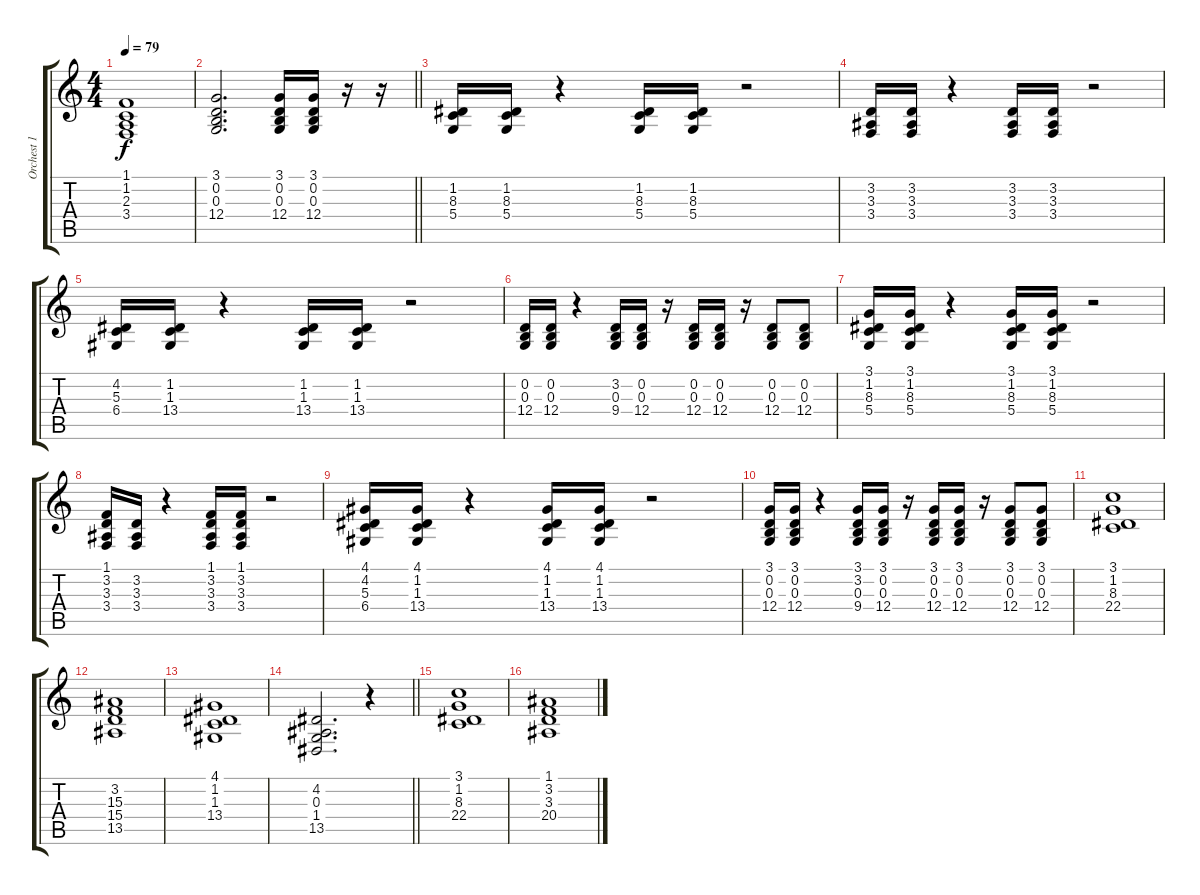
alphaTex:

\track ("Orchest 1" "Orchest 1") {instrument stringensemble1}
\staff {score tabs}
\tuning (E4 B3 G3 D3 A2 E2) {hide}
\ts (4 4)
\tempo 79
\clef g2
\ks c
(1.1 1.2 2.3 3.4).1{dy f} |
\barLineRight lightlight
(3.1 0.2 0.3 12.4).2{d} (3.1 0.2 0.3 12.4).16 (3.1 0.2 0.3 12.4).16 r.16 r.16 |
(1.2 8.3 5.4).16 (1.2 8.3 5.4).16 r.4 (1.2 8.3 5.4).16 (1.2 8.3 5.4).16 r.2 |
(3.2 3.3 3.4).16 (3.2 3.3 3.4).16 r.4 (3.2 3.3 3.4).16 (3.2 3.3 3.4).16 r.2 |
(4.2 5.3 6.4).16 (1.2 1.3 13.4).16 r.4 (1.2 1.3 13.4).16 (1.2 1.3 13.4).16 r.2 |
(0.2 0.3 12.4).16 (0.2 0.3 12.4).16 r.4 (3.2 0.3 9.4).16 (0.2 0.3 12.4).16 r.16 (0.2 0.3 12.4).16 (0.2 0.3 12.4).16 r.16 (0.2 0.3 12.4).8 (0.2 0.3 12.4).8 |
(3.1 1.2 8.3 5.4).16 (3.1 1.2 8.3 5.4).16 r.4 (3.1 1.2 8.3 5.4).16 (3.1 1.2 8.3 5.4).16 r.2 |
(1.1 3.2 3.3 3.4).16 (3.2 3.3 3.4).16 r.4 (1.1 3.2 3.3 3.4).16 (1.1 3.2 3.3 3.4).16 r.2 |
(4.1 4.2 5.3 6.4).16 (4.1 1.2 1.3 13.4).16 r.4 (4.1 1.2 1.3 13.4).16 (4.1 1.2 1.3 13.4).16 r.2 |
(3.1 0.2 0.3 12.4).16 (3.1 0.2 0.3 12.4).16 r.4 (3.1 3.2 0.3 9.4).16 (3.1 0.2 0.3 12.4).16 r.16 (3.1 0.2 0.3 12.4).16 (3.1 0.2 0.3 12.4).16 r.16 (3.1 0.2 0.3 12.4).8 (3.1 0.2 0.3 12.4).8 |
(3.1 1.2 8.3 22.4).1 |
(3.2 15.3 15.4 13.5).1 |
(4.1 1.2 1.3 13.4).1 |
\barLineRight lightlight
(4.2 0.3 1.4 13.5).2{d} r.4 |
(3.1 1.2 8.3 22.4).1 |
(1.1 3.2 3.3 20.4).1
